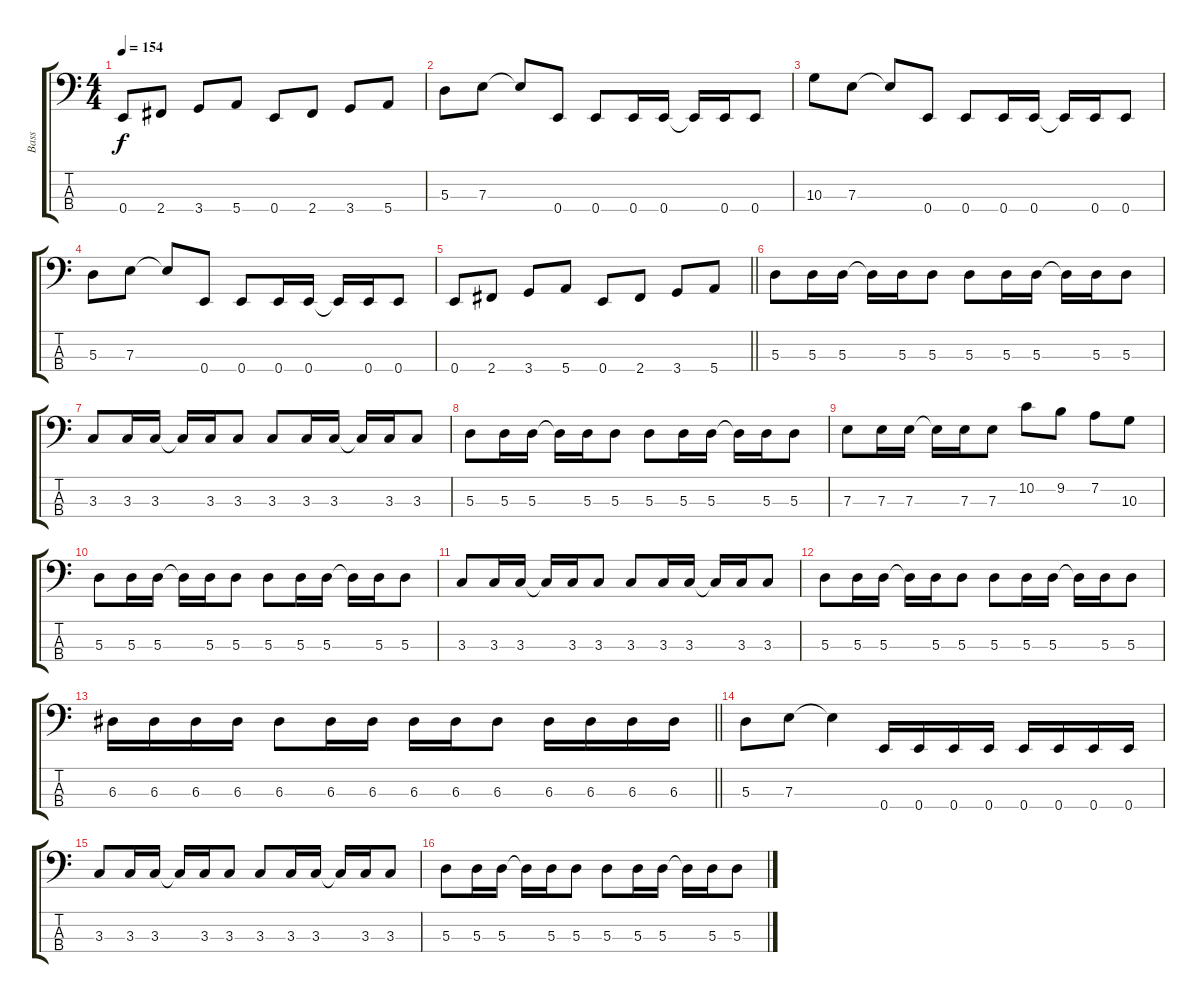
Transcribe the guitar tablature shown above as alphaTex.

\track ("Bass" "Bass") {instrument electricbasspick}
\staff {score tabs}
\tuning (G2 D2 A1 E1) {hide}
\ts (4 4)
\tempo 154
\clef f4
\ks c
0.4.8{dy f} 2.4.8 3.4.8 5.4.8 0.4.8 2.4.8 3.4.8 5.4.8 |
5.3.8 7.3.8 7.3{t}.8 0.4.8 0.4.8 0.4.16 0.4.16 0.4{t}.16 0.4.16 0.4.8 |
10.3.8 7.3.8 7.3{t}.8 0.4.8 0.4.8 0.4.16 0.4.16 0.4{t}.16 0.4.16 0.4.8 |
5.3.8 7.3.8 7.3{t}.8 0.4.8 0.4.8 0.4.16 0.4.16 0.4{t}.16 0.4.16 0.4.8 |
\barLineRight lightlight
0.4.8 2.4.8 3.4.8 5.4.8 0.4.8 2.4.8 3.4.8 5.4.8 |
5.3.8 5.3.16 5.3.16 5.3{t}.16 5.3.16 5.3.8 5.3.8 5.3.16 5.3.16 5.3{t}.16 5.3.16 5.3.8 |
3.3.8 3.3.16 3.3.16 3.3{t}.16 3.3.16 3.3.8 3.3.8 3.3.16 3.3.16 3.3{t}.16 3.3.16 3.3.8 |
5.3.8 5.3.16 5.3.16 5.3{t}.16 5.3.16 5.3.8 5.3.8 5.3.16 5.3.16 5.3{t}.16 5.3.16 5.3.8 |
7.3.8 7.3.16 7.3.16 7.3{t}.16 7.3.16 7.3.8 10.2.8 9.2.8 7.2.8 10.3.8 |
5.3.8 5.3.16 5.3.16 5.3{t}.16 5.3.16 5.3.8 5.3.8 5.3.16 5.3.16 5.3{t}.16 5.3.16 5.3.8 |
3.3.8 3.3.16 3.3.16 3.3{t}.16 3.3.16 3.3.8 3.3.8 3.3.16 3.3.16 3.3{t}.16 3.3.16 3.3.8 |
5.3.8 5.3.16 5.3.16 5.3{t}.16 5.3.16 5.3.8 5.3.8 5.3.16 5.3.16 5.3{t}.16 5.3.16 5.3.8 |
\barLineRight lightlight
6.3.16 6.3.16 6.3.16 6.3.16 6.3.8 6.3.16 6.3.16 6.3.16 6.3.16 6.3.8 6.3.16 6.3.16 6.3.16 6.3.16 |
5.3.8 7.3.8 7.3{t}.4 0.4.16 0.4.16 0.4.16 0.4.16 0.4.16 0.4.16 0.4.16 0.4.16 |
3.3.8 3.3.16 3.3.16 3.3{t}.16 3.3.16 3.3.8 3.3.8 3.3.16 3.3.16 3.3{t}.16 3.3.16 3.3.8 |
5.3.8 5.3.16 5.3.16 5.3{t}.16 5.3.16 5.3.8 5.3.8 5.3.16 5.3.16 5.3{t}.16 5.3.16 5.3.8
